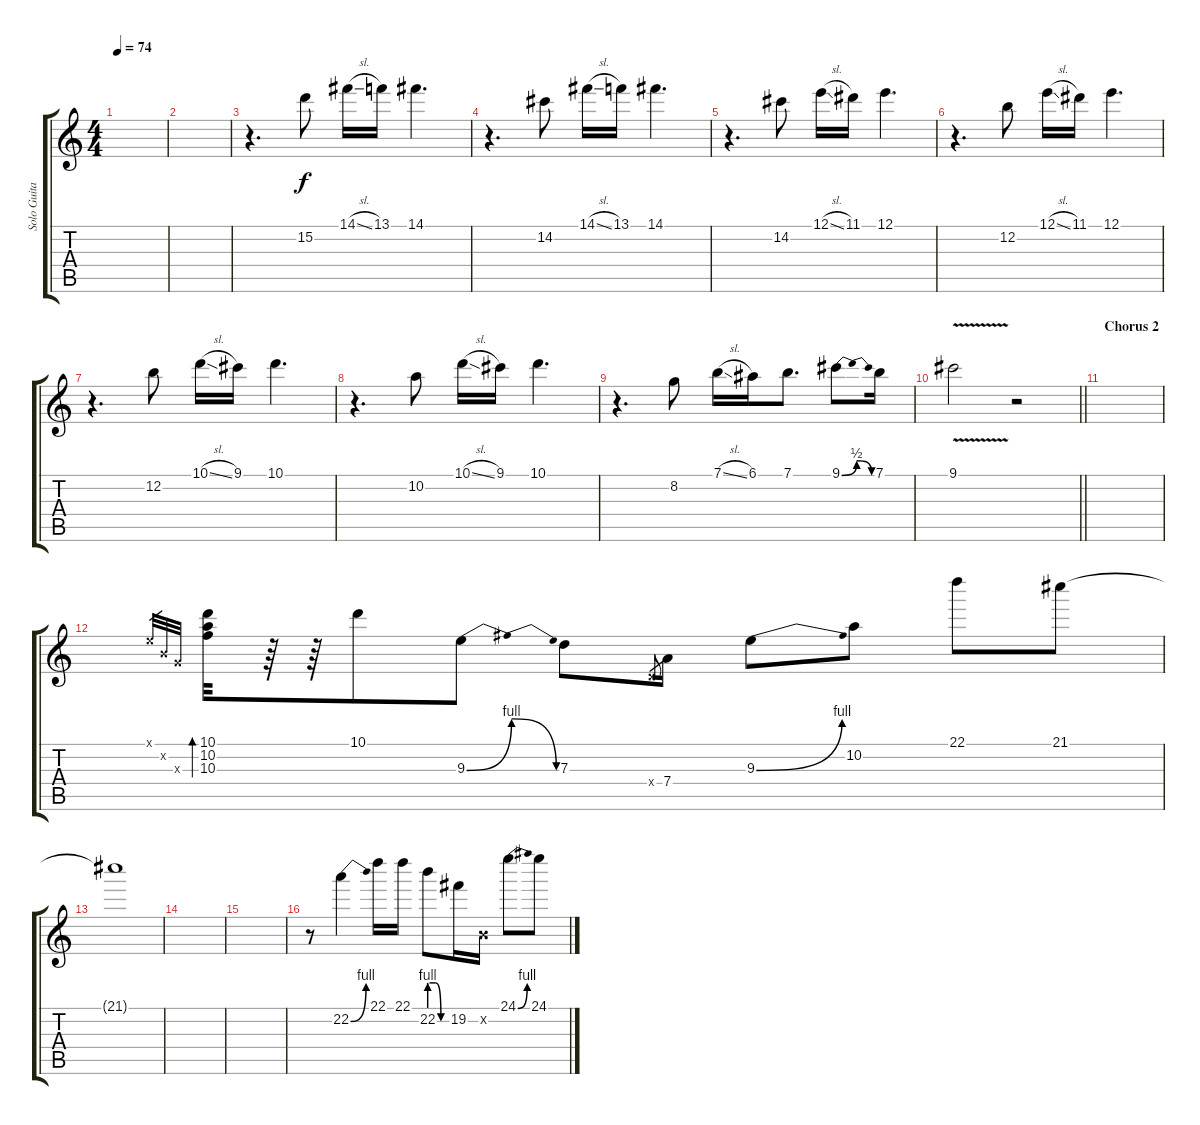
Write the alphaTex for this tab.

\track ("Solo Guitar #1" "Solo Guita") {instrument distortionguitar}
\staff {score tabs}
\tuning (E4 B3 G3 D3 A2 E2) {hide}
\ts (4 4)
\tempo 74
\clef g2
\ks c
|
|
r.4{d volume 12} 15.2.8 14.1{sl}.16 13.1.16 14.1.4{d} |
r.4{d} 14.2.8 14.1{sl}.16 13.1.16 14.1.4{d} |
r.4{d} 14.2.8 12.1{sl}.16 11.1.16 12.1.4{d} |
r.4{d} 12.2.8 12.1{sl}.16 11.1.16 12.1.4{d} |
r.4{d} 12.2.8 10.1{sl}.16 9.1.16 10.1.4{d} |
r.4{d} 10.2.8 10.1{sl}.16 9.1.16 10.1.4{d} |
r.4{d} 8.2.8 7.1{sl}.16 6.1.16 7.1.8{d} 9.1{be (bendrelease 0 0 30 2 30 2 60 0)}.8 7.1.16 |
\barLineRight lightlight
9.1{v}.2 r.2 |
\section ("" "Chorus 2")
|
0.1{x}.32{gr} 0.2{x}.32{gr} 0.3{x}.32{gr} (10.1 10.2 10.3).32{bd 240 volume 16} r.64 r.64 10.1.8 9.3{be (bendrelease 0 0 30 4 30 4 60 0)}.8 7.3.8 0.4{x}.8{gr} 7.4.16 9.3{be (bend 0 0 60 4)}.8 10.2.8 22.1.8 21.1.8 |
21.1{t}.1{volume 0} |
|
|
r.8{volume 16} 22.2{be (bend 0 0 60 4)}.4 22.1.16 22.1.16 22.2{be (custom 0 4 20 4 40 0 60 0)}.8 19.2.16 0.2{x}.16 24.1{be (bend 0 0 60 4)}.8 24.1.8
